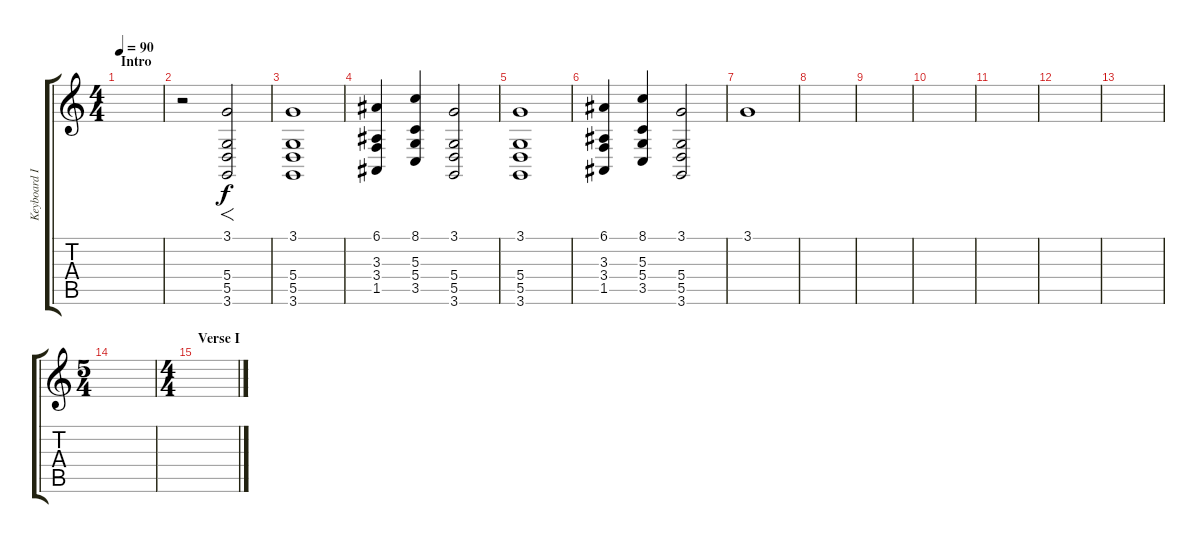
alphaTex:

\track ("Keyboard II (Choir)" "Keyboard I") {instrument choiraahs}
\staff {score tabs}
\tuning (E4 B3 G3 D3 A2 E2) {hide}
\ts (4 4)
\section ("" "Intro")
\tempo 90
\clef g2
\ks c
|
r.2 (3.1 5.4 5.5 3.6).2{f} |
(3.1 5.4 5.5 3.6).1 |
(6.1 3.3 3.4 1.5).4 (8.1 5.3 5.4 3.5).4 (3.1 5.4 5.5 3.6).2 |
(3.1 5.4 5.5 3.6).1 |
(6.1 3.3 3.4 1.5).4 (8.1 5.3 5.4 3.5).4 (3.1 5.4 5.5 3.6).2 |
3.1.1 |
|
|
|
|
|
|
\ts (5 4)
|
\ts (4 4)
\section ("" "Verse I")
